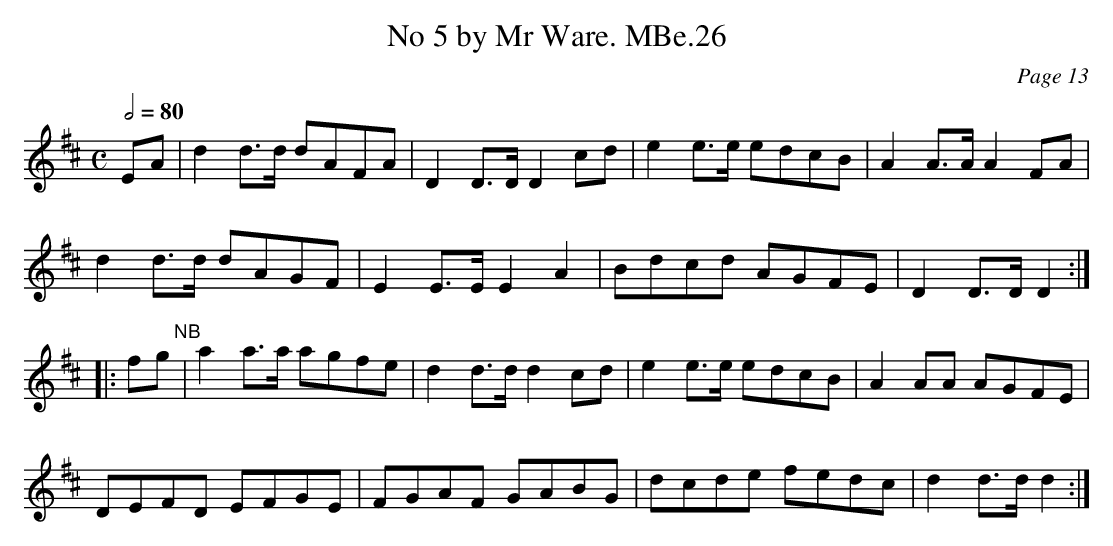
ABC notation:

X:1
C:Page 13
T:No 5 by Mr Ware. MBe.26
M:C
L:1/8
Q:1/2=80
K:D
EA|d2 d>d dAFA|D2 D>D D2 cd|e2 e>e edcB|A2 A>A A2 FA|
d2 d>d dAGF|E2 E>E E2 A2|Bdcd AGFE|D2 D>D D2:|
|:fg"^NB"|a2 a>a agfe|d2 d>d d2 cd|e2 e>e edcB|A2 AA AGFE|
DEFD EFGE|FGAF GABG|dcde fedc|d2 d>d d2:|
